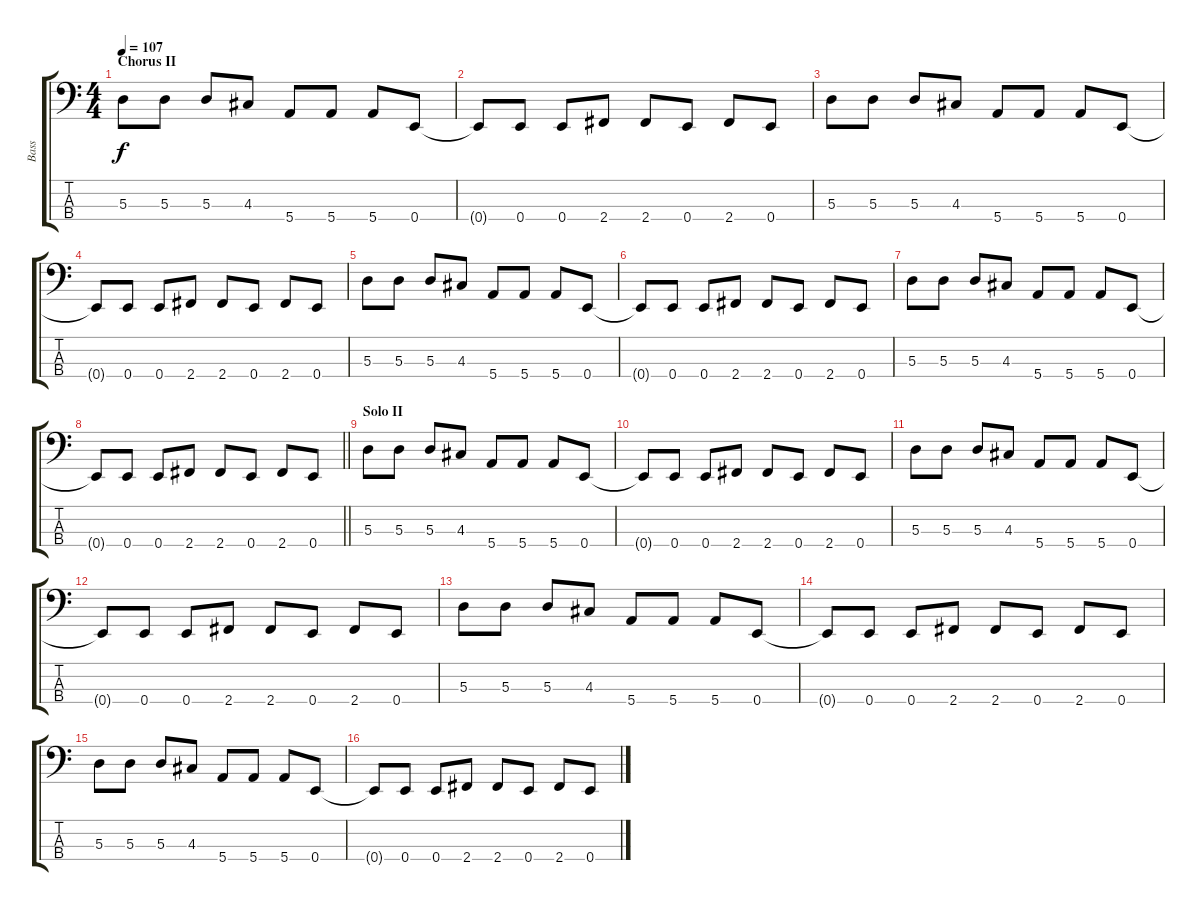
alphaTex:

\track ("Bass" "Bass") {instrument electricbassfinger}
\staff {score tabs}
\tuning (G2 D2 A1 E1) {hide}
\ts (4 4)
\section ("" "Chorus II")
\tempo 107
\clef f4
\ks c
5.3.8{dy f} 5.3.8 5.3.8 4.3.8 5.4.8 5.4.8 5.4.8 0.4.8 |
0.4{t}.8 0.4.8 0.4.8 2.4.8 2.4.8 0.4.8 2.4.8 0.4.8 |
5.3.8 5.3.8 5.3.8 4.3.8 5.4.8 5.4.8 5.4.8 0.4.8 |
0.4{t}.8 0.4.8 0.4.8 2.4.8 2.4.8 0.4.8 2.4.8 0.4.8 |
5.3.8 5.3.8 5.3.8 4.3.8 5.4.8 5.4.8 5.4.8 0.4.8 |
0.4{t}.8 0.4.8 0.4.8 2.4.8 2.4.8 0.4.8 2.4.8 0.4.8 |
5.3.8 5.3.8 5.3.8 4.3.8 5.4.8 5.4.8 5.4.8 0.4.8 |
\barLineRight lightlight
0.4{t}.8 0.4.8 0.4.8 2.4.8 2.4.8 0.4.8 2.4.8 0.4.8 |
\section ("" "Solo II")
5.3.8 5.3.8 5.3.8 4.3.8 5.4.8 5.4.8 5.4.8 0.4.8 |
0.4{t}.8 0.4.8 0.4.8 2.4.8 2.4.8 0.4.8 2.4.8 0.4.8 |
5.3.8 5.3.8 5.3.8 4.3.8 5.4.8 5.4.8 5.4.8 0.4.8 |
0.4{t}.8 0.4.8 0.4.8 2.4.8 2.4.8 0.4.8 2.4.8 0.4.8 |
5.3.8 5.3.8 5.3.8 4.3.8 5.4.8 5.4.8 5.4.8 0.4.8 |
0.4{t}.8 0.4.8 0.4.8 2.4.8 2.4.8 0.4.8 2.4.8 0.4.8 |
5.3.8 5.3.8 5.3.8 4.3.8 5.4.8 5.4.8 5.4.8 0.4.8 |
0.4{t}.8 0.4.8 0.4.8 2.4.8 2.4.8 0.4.8 2.4.8 0.4.8
